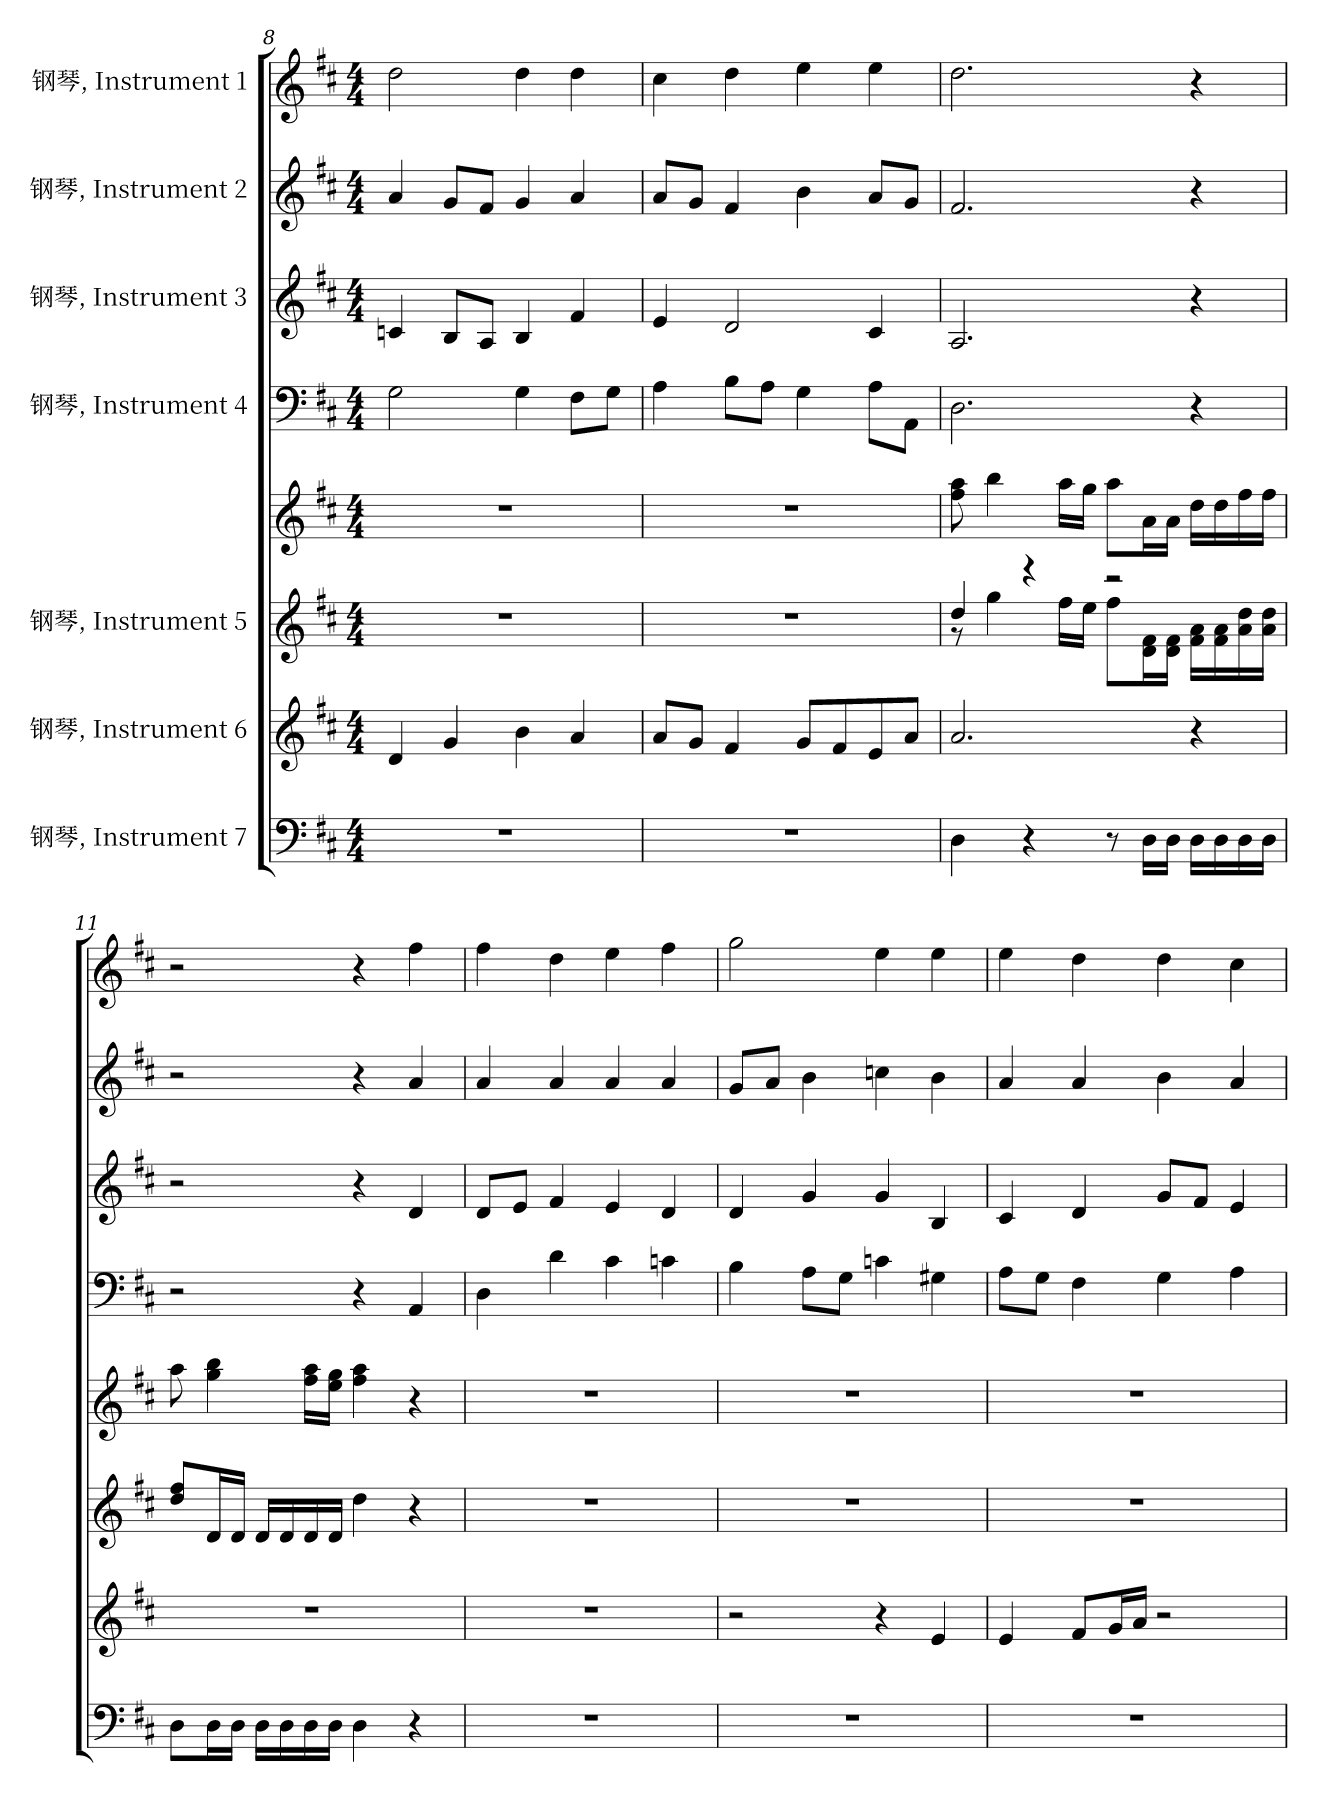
**kern	**kern	**kern	**kern	**kern	**kern	**kern	**kern
*part7	*part6	*part5	*part5	*part4	*part3	*part2	*part1
*staff8	*staff7	*staff6	*staff5	*staff4	*staff3	*staff2	*staff1
*I"钢琴, Instrument 7	*I"钢琴, Instrument 6	*I"钢琴, Instrument 5	*	*I"钢琴, Instrument 4	*I"钢琴, Instrument 3	*I"钢琴, Instrument 2	*I"钢琴, Instrument 1
!!LO:PB:g=z
*clefF4	*clefG2	*clefG2	*clefG2	*clefF4	*clefG2	*clefG2	*clefG2
*k[f#c#]	*k[f#c#]	*k[f#c#]	*k[f#c#]	*k[f#c#]	*k[f#c#]	*k[f#c#]	*k[f#c#]
*M4/4	*M4/4	*M4/4	*M4/4	*M4/4	*M4/4	*M4/4	*M4/4
=8	=8	=8	=8	=8	=8	=8	=8
1r	4d/	1r	1r	2G\	4cn/	4a/	2dd\
.	4g/	.	.	.	8B/L	8g/L	.
.	.	.	.	.	8A/J	8f#/J	.
.	4b\	.	.	4G\	4B/	4g/	4dd\
.	4a/	.	.	8F#\L	4f#/	4a/	4dd\
.	.	.	.	8G\J	.	.	.
=9	=9	=9	=9	=9	=9	=9	=9
1r	8a/L	1r	1r	4A\	4e/	8a/L	4cc#\
.	8g/J	.	.	.	.	8g/J	.
.	4f#/	.	.	8B\L	2d/	4f#/	4dd\
.	.	.	.	8A\J	.	.	.
.	8g/L	.	.	4G\	.	4b\	4ee\
.	8f#/	.	.	.	.	.	.
.	8e/	.	.	8A\L	4c#/	8a/L	4ee\
.	8a/J	.	.	8AA\J	.	8g/J	.
=10	=10	=10	=10	=10	=10	=10	=10
*	*	*^	*	*	*	*	*
4D\	2.a/	4dd/	8r	8ff#\ 8aa\	2.D\	2.A/	2.f#/	2.dd\
.	.	.	4gg\	4bb\	.	.	.	.
4r	.	4r	.	.	.	.	.	.
.	.	.	16ff#\LL	16aa\LL	.	.	.	.
.	.	.	16ee\JJ	16gg\JJ	.	.	.	.
8r	.	2r	8ff#\L	8aa\L	.	.	.	.
16D\LL	.	.	16d\ 16f#\L	16a\L	.	.	.	.
16D\JJ	.	.	16d\ 16f#\JJ	16a\JJ	.	.	.	.
16D\LL	4r	.	16f#\ 16a\LL	16dd\LL	4r	4r	4r	4r
16D\	.	.	16f#\ 16a\	16dd\	.	.	.	.
16D\	.	.	16a\ 16dd\	16ff#\	.	.	.	.
16D\JJ	.	.	16a\ 16dd\JJ	16ff#\JJ	.	.	.	.
*	*	*v	*v	*	*	*	*	*
=11	=11	=11	=11	=11	=11	=11	=11
8D\L	1r	8dd/ 8ff#/L	8aa\	2r	2r	2r	2r
16D\L	.	16d/L	4gg\ 4bb\	.	.	.	.
16D\JJ	.	16d/JJ	.	.	.	.	.
16D\LL	.	16d/LL	.	.	.	.	.
16D\	.	16d/	.	.	.	.	.
16D\	.	16d/	16ff#\ 16aa\LL	.	.	.	.
16D\JJ	.	16d/JJ	16ee\ 16gg\JJ	.	.	.	.
4D\	.	4dd\	4ff#\ 4aa\	4r	4r	4r	4r
4r	.	4r	4r	4AA/	4d/	4a/	4ff#\
!!LO:PB:g=z
=12	=12	=12	=12	=12	=12	=12	=12
1r	1r	1r	1r	4D\	8d/L	4a/	4ff#\
.	.	.	.	.	8e/J	.	.
.	.	.	.	4d\	4f#/	4a/	4dd\
.	.	.	.	4c#\	4e/	4a/	4ee\
.	.	.	.	4cn\	4d/	4a/	4ff#\
=13	=13	=13	=13	=13	=13	=13	=13
1r	2r	1r	1r	4B\	4d/	8g/L	2gg\
.	.	.	.	.	.	8a/J	.
.	.	.	.	8A\L	4g/	4b\	.
.	.	.	.	8G\J	.	.	.
.	4r	.	.	4cn\	4g/	4ccn\	4ee\
.	4e/	.	.	4G#X\	4B/	4b\	4ee\
=14	=14	=14	=14	=14	=14	=14	=14
1r	4e/	1r	1r	8A\L	4c#/	4a/	4ee\
.	.	.	.	8G\J	.	.	.
.	8f#/L	.	.	4F#\	4d/	4a/	4dd\
.	16g/L	.	.	.	.	.	.
.	16a/JJ	.	.	.	.	.	.
.	2r	.	.	4G\	8g/L	4b\	4dd\
.	.	.	.	.	8f#/J	.	.
.	.	.	.	4A\	4e/	4a/	4cc#\
=	=	=	=	=	=	=	=
*-	*-	*-	*-	*-	*-	*-	*-
